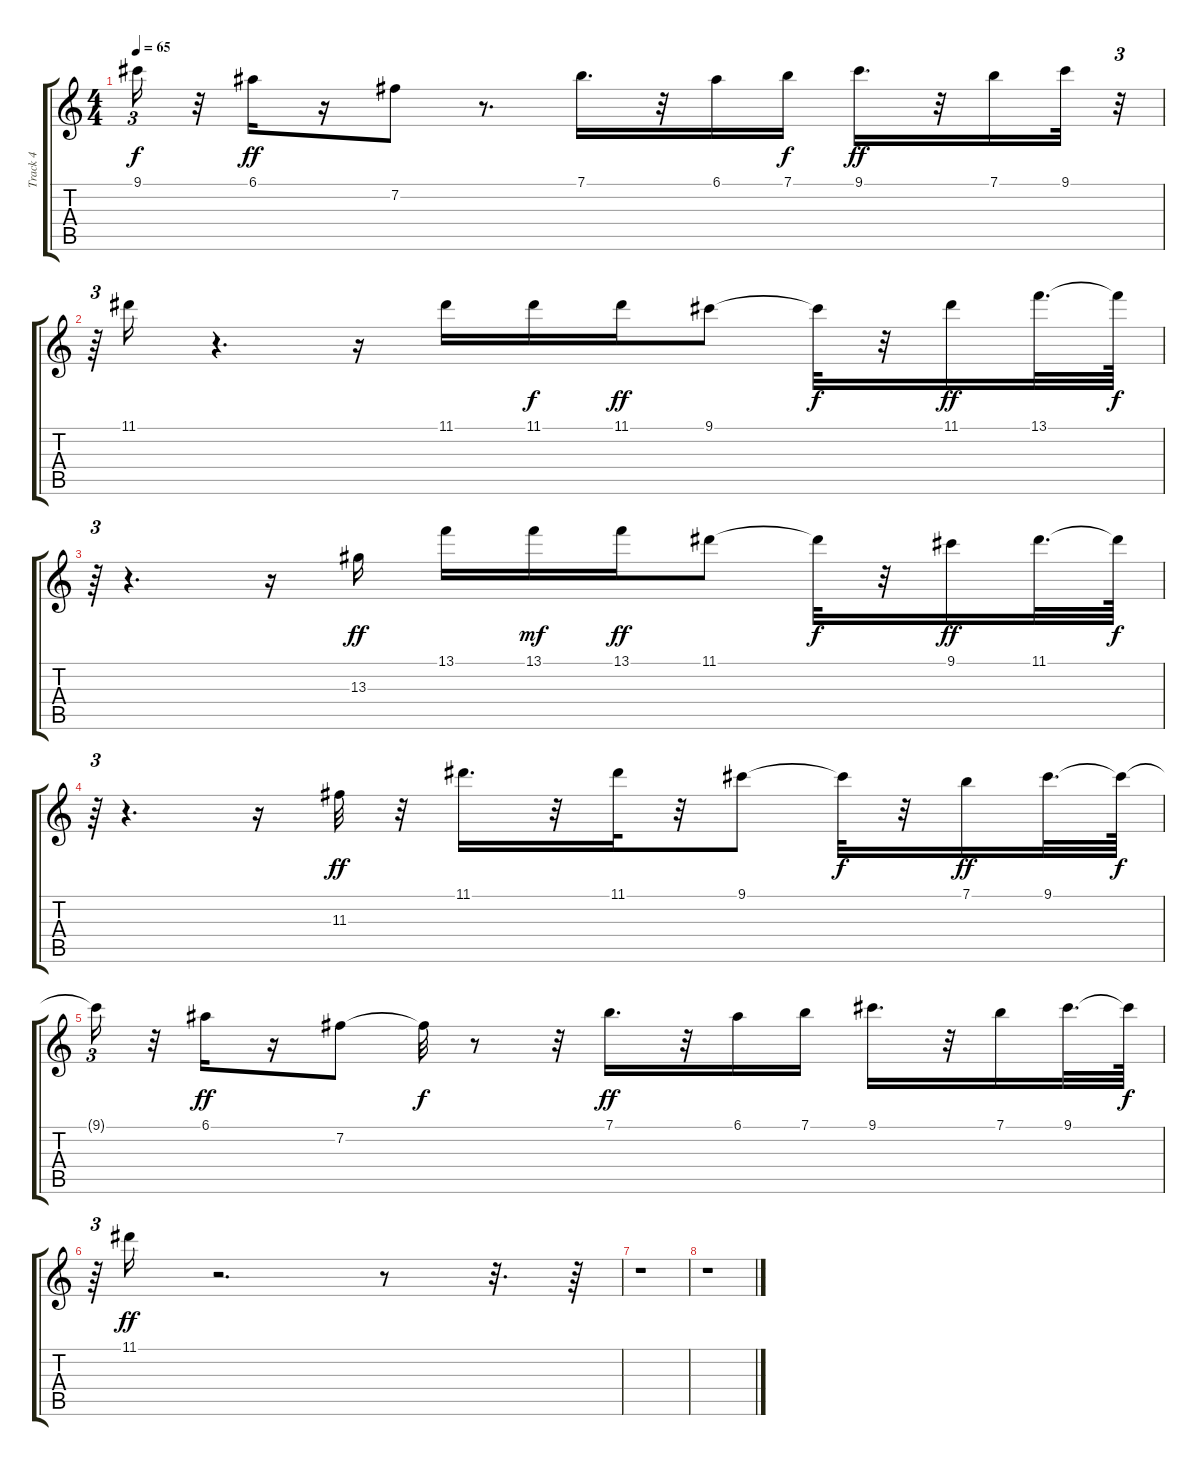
\track ("Track 4" "Track 4") {instrument acousticguitarnylon}
\staff {score tabs}
\tuning (E4 B3 G3 D3 A2 E2) {hide}
\ts (4 4)
\tempo 65
\clef g2
\ks c
9.1{t}.16{tu (3 2) dy f} r.32 6.1.16{dy ff} r.16 7.2.8 r.8{d} 7.1.16{d} r.32 6.1.16 7.1.16{dy f} 9.1.16{d dy ff} r.32 7.1.16 9.1.32 r.32{tu (3 2)} |
r.64{tu (3 2)} 11.1.16 r.4{d} r.16 11.1.16 11.1.16{dy f} 11.1.16{dy ff} 9.1.8 9.1{t}.32{dy f} r.32 11.1.16{dy ff} 13.1.32{d} 13.1{t}.64{dy f} |
r.64{tu (3 2)} r.4{d} r.16 13.3.16{dy ff} 13.1.16 13.1.16{dy mf} 13.1.16{dy ff} 11.1.8 11.1{t}.32{dy f} r.32 9.1.16{dy ff} 11.1.32{d} 11.1{t}.64{dy f} |
r.64{tu (3 2)} r.4{d} r.16 11.3.32{dy ff} r.32 11.1.16{d} r.32 11.1.32 r.32 9.1.8 9.1{t}.32{dy f} r.32 7.1.16{dy ff} 9.1.32{d} 9.1{t}.64{dy f} |
9.1{t}.16{tu (3 2)} r.32 6.1.16{dy ff} r.16 7.2.8 7.2{t}.32{dy f} r.8 r.32 7.1.16{d dy ff} r.32 6.1.16 7.1.16 9.1.16{d} r.32 7.1.16 9.1.32{d} 9.1{t}.64{dy f} |
r.64{tu (3 2)} 11.1.16{dy ff} r.2{d} r.8 r.32{d} r.64 |
r.1 |
r.1
